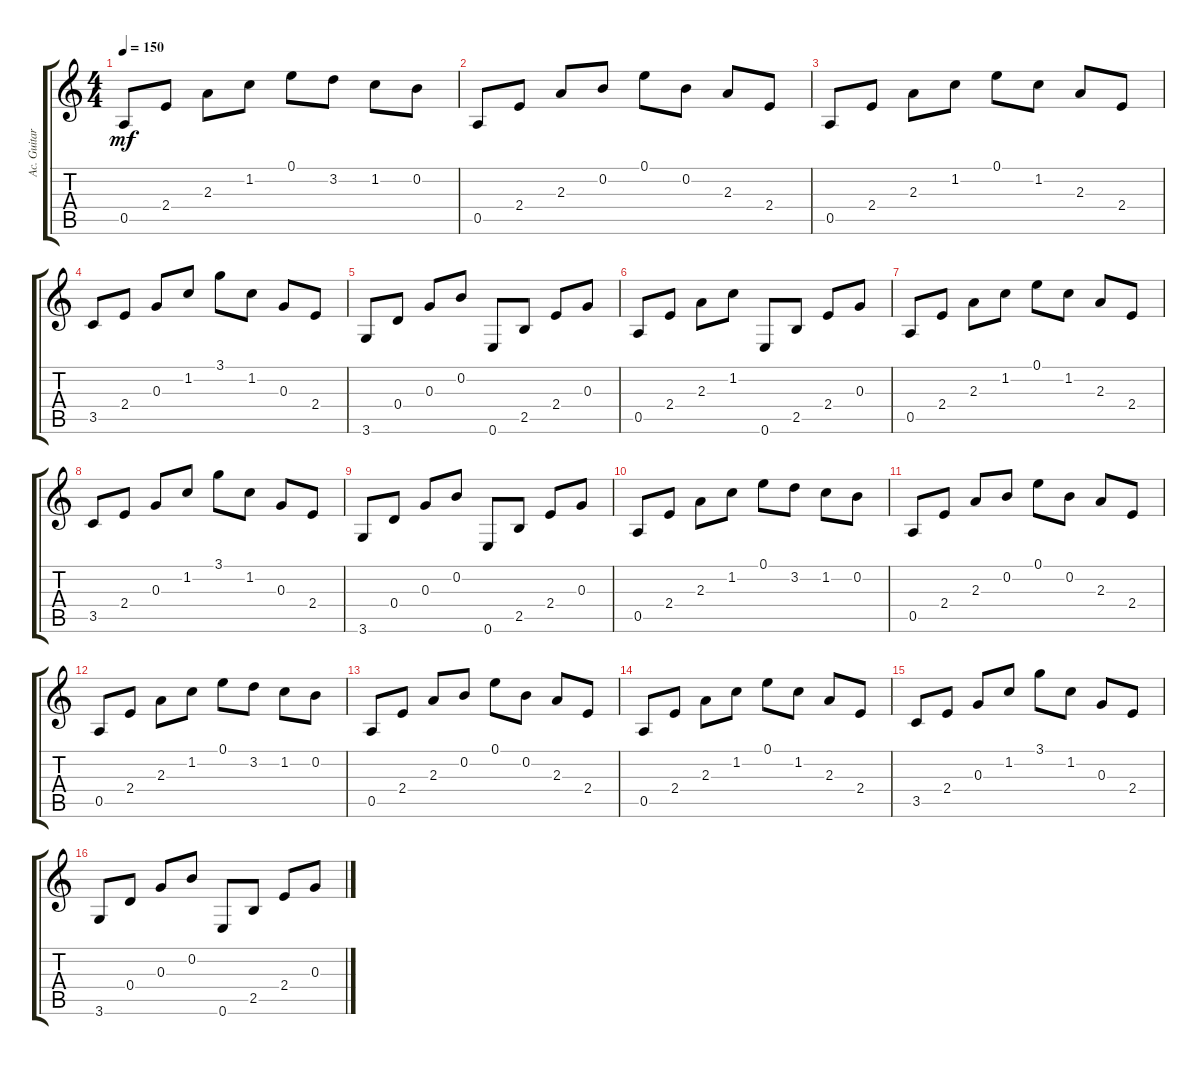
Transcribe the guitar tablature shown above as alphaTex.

\track ("Ac. Guitar 2" "Ac. Guitar") {instrument acousticguitarsteel}
\staff {score tabs}
\tuning (E4 B3 G3 D3 A2 E2) {hide}
\ts (4 4)
\tempo 150
\clef g2
\ks c
0.5.8{dy mf} 2.4.8 2.3.8 1.2.8 0.1.8 3.2.8 1.2.8 0.2.8 |
0.5.8 2.4.8 2.3.8 0.2.8 0.1.8 0.2.8 2.3.8 2.4.8 |
0.5.8 2.4.8 2.3.8 1.2.8 0.1.8 1.2.8 2.3.8 2.4.8 |
3.5.8 2.4.8 0.3.8 1.2.8 3.1.8 1.2.8 0.3.8 2.4.8 |
3.6.8 0.4.8 0.3.8 0.2.8 0.6.8 2.5.8 2.4.8 0.3.8 |
0.5.8 2.4.8 2.3.8 1.2.8 0.6.8 2.5.8 2.4.8 0.3.8 |
0.5.8 2.4.8 2.3.8 1.2.8 0.1.8 1.2.8 2.3.8 2.4.8 |
3.5.8 2.4.8 0.3.8 1.2.8 3.1.8 1.2.8 0.3.8 2.4.8 |
3.6.8 0.4.8 0.3.8 0.2.8 0.6.8 2.5.8 2.4.8 0.3.8 |
0.5.8 2.4.8 2.3.8 1.2.8 0.1.8 3.2.8 1.2.8 0.2.8 |
0.5.8 2.4.8 2.3.8 0.2.8 0.1.8 0.2.8 2.3.8 2.4.8 |
0.5.8 2.4.8 2.3.8 1.2.8 0.1.8 3.2.8 1.2.8 0.2.8 |
0.5.8 2.4.8 2.3.8 0.2.8 0.1.8 0.2.8 2.3.8 2.4.8 |
0.5.8 2.4.8 2.3.8 1.2.8 0.1.8 1.2.8 2.3.8 2.4.8 |
3.5.8 2.4.8 0.3.8 1.2.8 3.1.8 1.2.8 0.3.8 2.4.8 |
3.6.8 0.4.8 0.3.8 0.2.8 0.6.8 2.5.8 2.4.8 0.3.8
